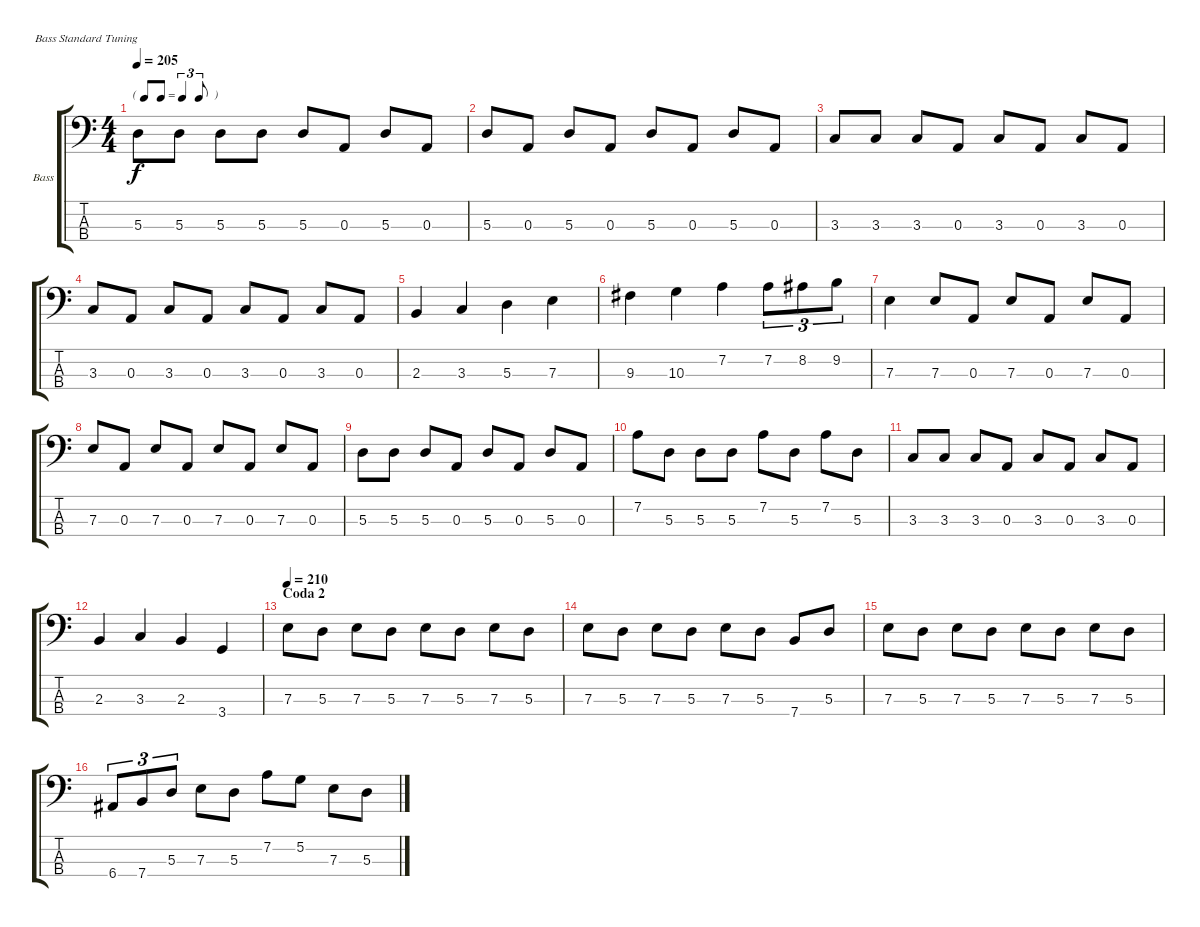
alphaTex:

\bracketExtendMode groupsimilarinstruments
\firstSystemTrackNameOrientation horizontal
\otherSystemsTrackNameOrientation horizontal
\track ("Bass" "Bass") {instrument electricbassfinger}
\staff {score tabs}
\tuning (G2 D2 A1 E1)
\ts (4 4)
\tf triplet8th
\tempo 205
\clef f4
\ks c
5.3.8{dy f} 5.3.8 5.3.8 5.3.8 5.3.8 0.3.8 5.3.8 0.3.8 |
5.3.8 0.3.8 5.3.8 0.3.8 5.3.8 0.3.8 5.3.8 0.3.8 |
3.3.8 3.3.8 3.3.8 0.3.8 3.3.8 0.3.8 3.3.8 0.3.8 |
3.3.8 0.3.8 3.3.8 0.3.8 3.3.8 0.3.8 3.3.8 0.3.8 |
2.3.4 3.3.4 5.3.4 7.3.4 |
9.3.4 10.3.4 7.2.4 7.2.8{tu (3 2)} 8.2.8{tu (3 2)} 9.2.8{tu (3 2)} |
7.3.4 7.3.8 0.3.8 7.3.8 0.3.8 7.3.8 0.3.8 |
7.3.8 0.3.8 7.3.8 0.3.8 7.3.8 0.3.8 7.3.8 0.3.8 |
5.3.8 5.3.8 5.3.8 0.3.8 5.3.8 0.3.8 5.3.8 0.3.8 |
7.2.8 5.3.8 5.3.8 5.3.8 7.2.8 5.3.8 7.2.8 5.3.8 |
3.3.8 3.3.8 3.3.8 0.3.8 3.3.8 0.3.8 3.3.8 0.3.8 |
2.3.4 3.3.4 2.3.4 3.4.4 |
\section ("" "Coda 2")
\tempo 210
7.3.8 5.3.8 7.3.8 5.3.8 7.3.8 5.3.8 7.3.8 5.3.8 |
7.3.8 5.3.8 7.3.8 5.3.8 7.3.8 5.3.8 7.4.8 5.3.8 |
7.3.8 5.3.8 7.3.8 5.3.8 7.3.8 5.3.8 7.3.8 5.3.8 |
6.4.8{tu (3 2)} 7.4.8{tu (3 2)} 5.3.8{tu (3 2)} 7.3.8 5.3.8 7.2.8 5.2.8 7.3.8 5.3.8
